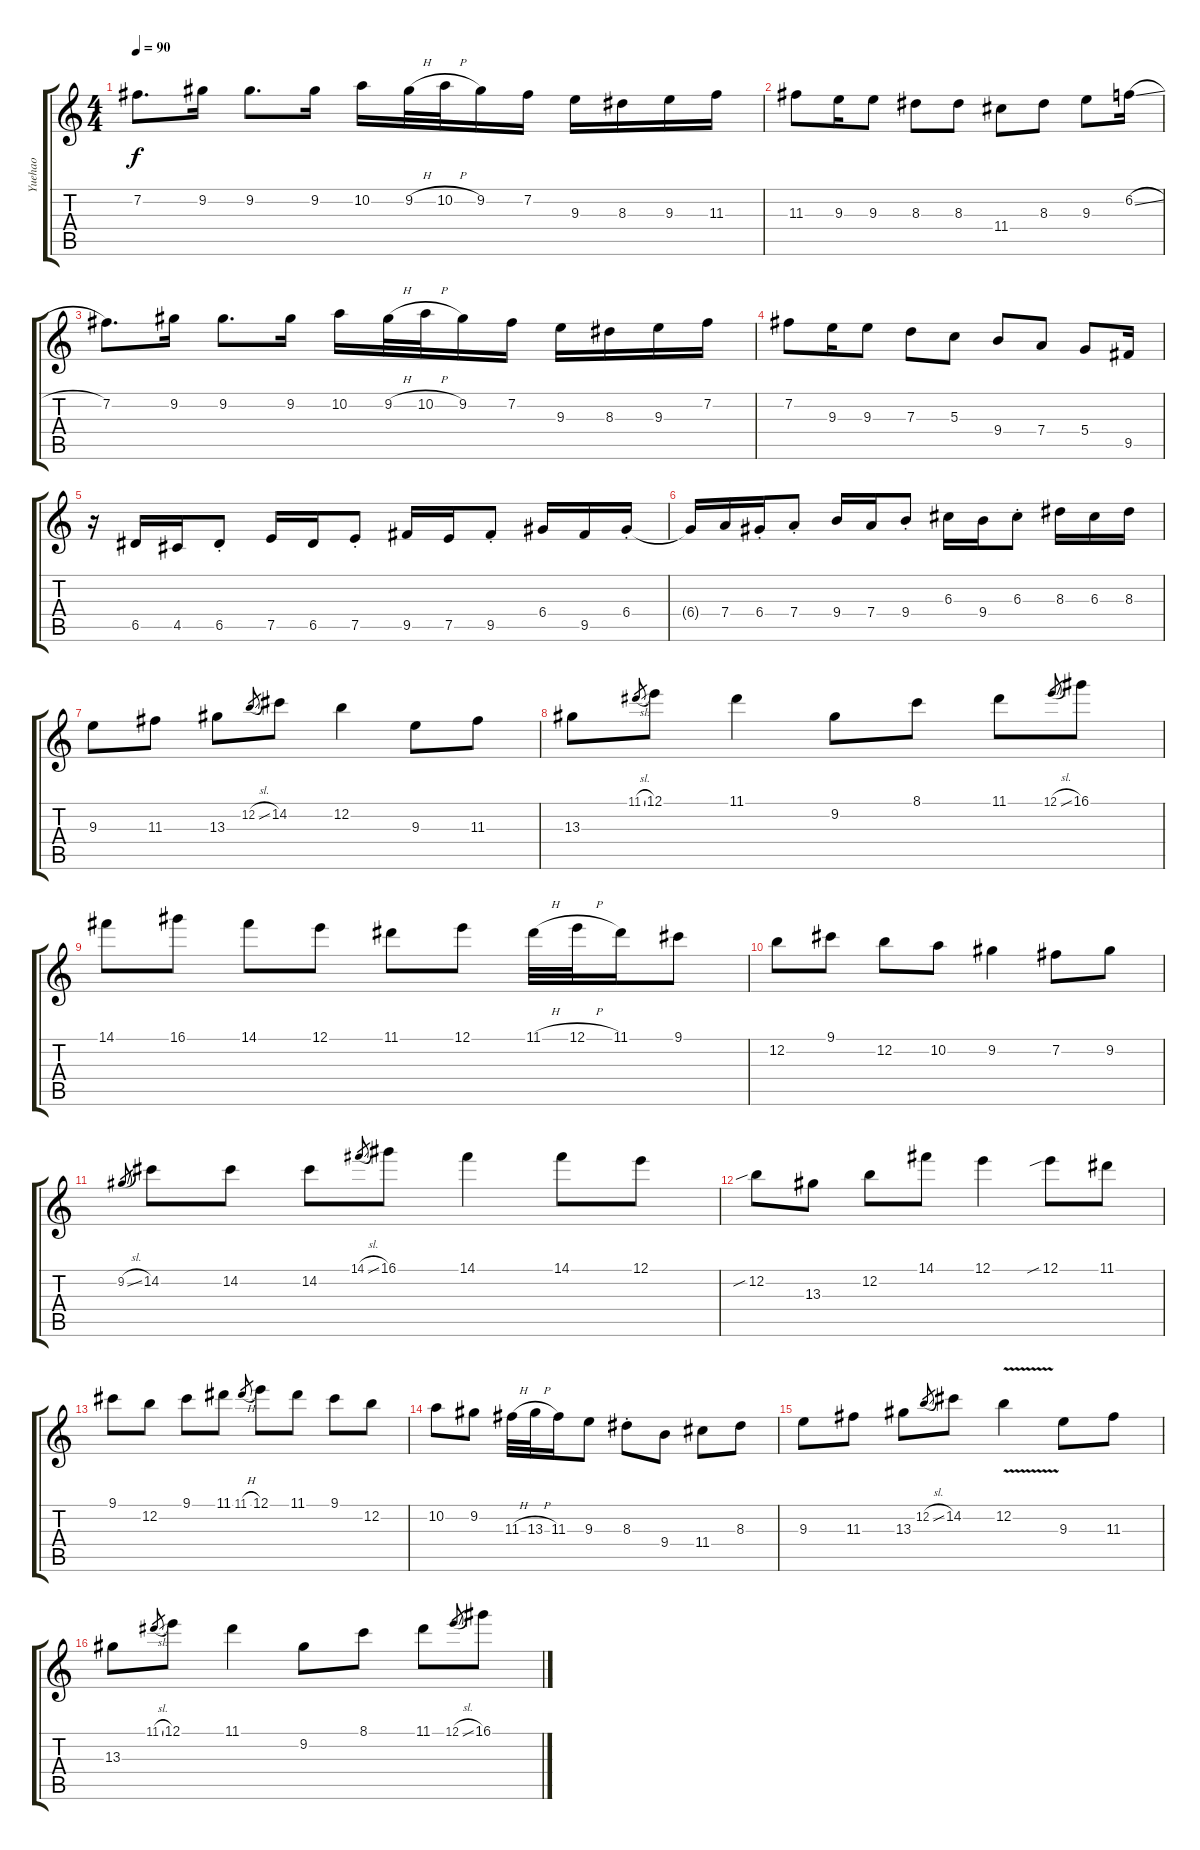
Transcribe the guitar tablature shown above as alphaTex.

\track ("Yuehao" "Yuehao") {instrument acousticguitarsteel}
\staff {score tabs}
\tuning (E4 B3 G3 D3 A2 E2) {hide}
\ts (4 4)
\tempo 90
\clef g2
\ks c
7.2.8{d dy f} 9.2.16 9.2.8{d} 9.2.16 10.2.16 9.2{h}.32 10.2{h}.32 9.2.16 7.2.16 9.3.16 8.3.16 9.3.16 11.3.16 |
11.3.8 9.3.16 9.3.8 8.3.8 8.3.8 11.4.8 8.3.8 9.3.8 6.2{sl}.16 |
7.2.8{d} 9.2.16 9.2.8{d} 9.2.16 10.2.16 9.2{h}.32 10.2{h}.32 9.2.16 7.2.16 9.3.16 8.3.16 9.3.16 7.2.16 |
7.2.8 9.3.16 9.3.8 7.3.8 5.3.8 9.4.8 7.4.8 5.4.8 9.5.16 |
r.16 6.5.16 4.5.16 6.5{st}.8 7.5.16 6.5.16 7.5{st}.8 9.5.16 7.5.16 9.5{st}.8 6.4.16 9.5.16 6.4{st}.16 |
6.4{t}.16 7.4.16 6.4{st}.16 7.4{st}.8 9.4.16 7.4.16 9.4{st}.8 6.3.16 9.4.16 6.3{st}.8 8.3.16 6.3.16 8.3.16 |
9.3.8 11.3.8 13.3.8 12.2{sl}.8{gr} 14.2.8 12.2.4 9.3.8 11.3.8 |
13.3.8 11.1{sl}.8{gr} 12.1.8 11.1.4 9.2.8 8.1.8 11.1.8 12.1{sl}.8{gr} 16.1.8 |
14.1.8 16.1.8 14.1.8 12.1.8 11.1.8 12.1.8 11.1{h}.32 12.1{h}.32 11.1.16 9.1.8 |
12.2.8 9.1.8 12.2.8 10.2.8 9.2.4 7.2.8 9.2.8 |
9.2{sl}.8{gr} 14.2.8 14.2.8 14.2.8 14.1{sl}.8{gr} 16.1.8 14.1.4 14.1.8 12.1.8 |
12.2{sib}.8 13.3.8 12.2.8 14.1.8 12.1.4 12.1{sib}.8 11.1.8 |
9.1.8 12.2.8 9.1.8 11.1.8 11.1{h}.8{gr} 12.1.8 11.1.8 9.1.8 12.2.8 |
10.2.8 9.2.8 11.3{h}.32 13.3{h}.32 11.3.16 9.3.8 8.3{st}.8 9.4.8 11.4.8 8.3.8 |
9.3.8 11.3.8 13.3.8 12.2{sl}.8{gr} 14.2.8 12.2{v}.4 9.3.8 11.3.8 |
13.3.8 11.1{sl}.8{gr} 12.1.8 11.1.4 9.2.8 8.1.8 11.1.8 12.1{sl}.8{gr} 16.1.8
